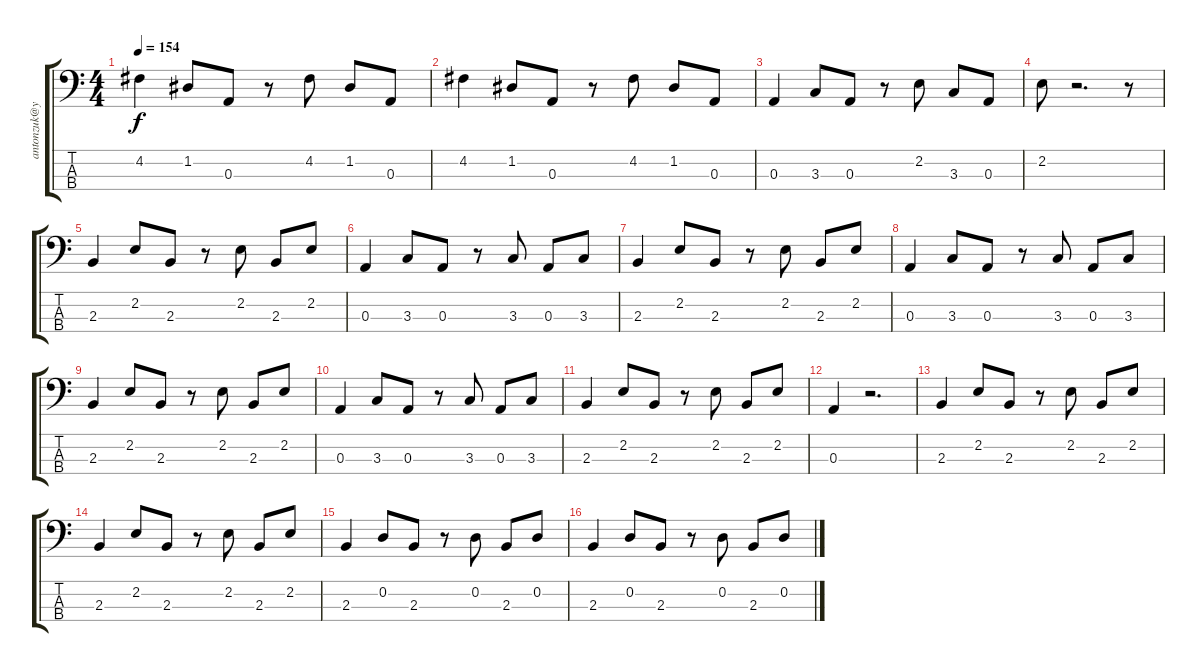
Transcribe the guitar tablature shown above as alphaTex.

\track ("" "antonzuk@y") {instrument electricbassfinger}
\staff {score tabs}
\tuning (G2 D2 A1 E1) {hide}
\ts (4 4)
\tempo 154
\clef f4
\ks c
4.2.4{dy f} 1.2.8 0.3.8 r.8 4.2.8 1.2.8 0.3.8 |
4.2.4 1.2.8 0.3.8 r.8 4.2.8 1.2.8 0.3.8 |
0.3.4 3.3.8 0.3.8 r.8 2.2.8 3.3.8 0.3.8 |
2.2.8 r.2{d} r.8 |
2.3.4 2.2.8 2.3.8 r.8 2.2.8 2.3.8 2.2.8 |
0.3.4 3.3.8 0.3.8 r.8 3.3.8 0.3.8 3.3.8 |
2.3.4 2.2.8 2.3.8 r.8 2.2.8 2.3.8 2.2.8 |
0.3.4 3.3.8 0.3.8 r.8 3.3.8 0.3.8 3.3.8 |
2.3.4 2.2.8 2.3.8 r.8 2.2.8 2.3.8 2.2.8 |
0.3.4 3.3.8 0.3.8 r.8 3.3.8 0.3.8 3.3.8 |
2.3.4 2.2.8 2.3.8 r.8 2.2.8 2.3.8 2.2.8 |
0.3.4 r.2{d} |
2.3.4 2.2.8 2.3.8 r.8 2.2.8 2.3.8 2.2.8 |
2.3.4 2.2.8 2.3.8 r.8 2.2.8 2.3.8 2.2.8 |
2.3.4 0.2.8 2.3.8 r.8 0.2.8 2.3.8 0.2.8 |
2.3.4 0.2.8 2.3.8 r.8 0.2.8 2.3.8 0.2.8
